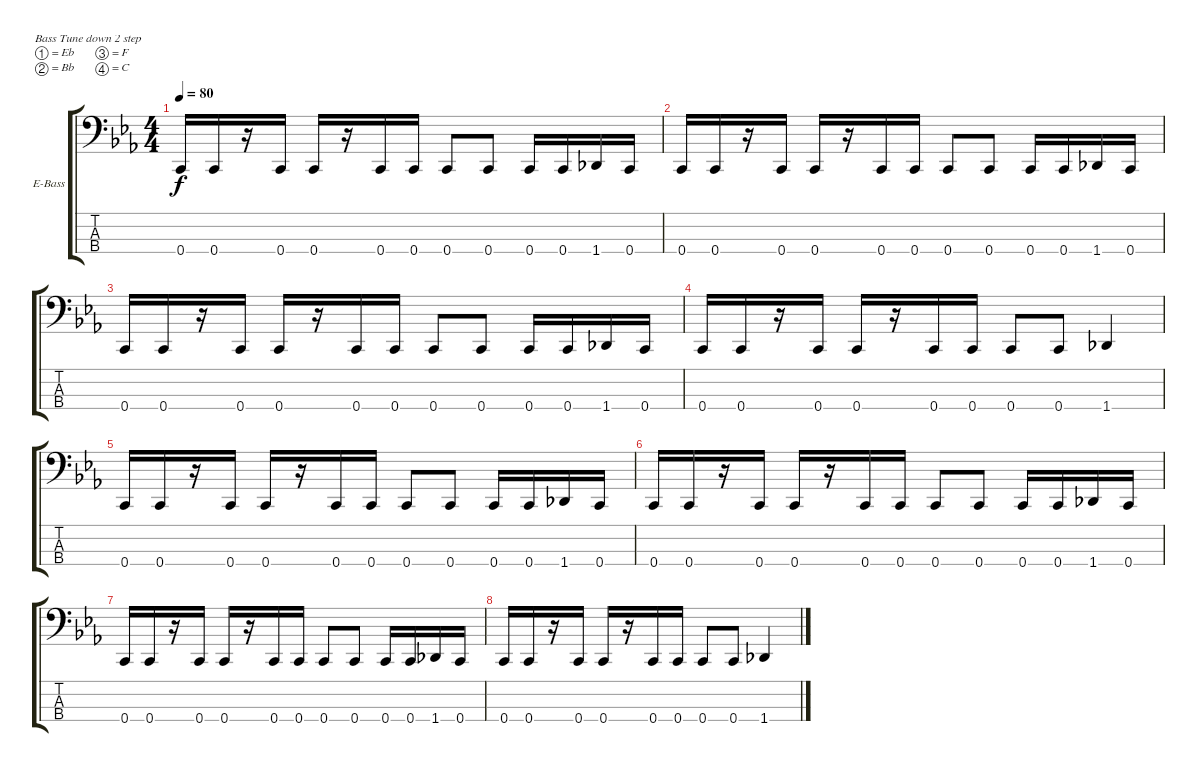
\defaultSystemsLayout 4
\bracketExtendMode groupsimilarinstruments
\firstSystemTrackNameOrientation horizontal
\otherSystemsTrackNameOrientation horizontal
\track ("Electric Bass" "E-Bass") {instrument electricbassfinger}
\staff {score tabs}
\tuning (Eb2 Bb1 F1 C1)
\ts (4 4)
\tempo 80
\clef f4
\scale
0.257848
\ks cminor
0.4.16{dy f} 0.4.16 r.16 0.4.16 0.4.16 r.16 0.4.16 0.4.16 0.4.8 0.4.8 0.4.16 0.4.16 1.4.16 0.4.16 |
\scale
0.257848 0.4.16 0.4.16 r.16 0.4.16 0.4.16 r.16 0.4.16 0.4.16 0.4.8 0.4.8 0.4.16 0.4.16 1.4.16 0.4.16 |
\scale
0.257848 0.4.16 0.4.16 r.16 0.4.16 0.4.16 r.16 0.4.16 0.4.16 0.4.8 0.4.8 0.4.16 0.4.16 1.4.16 0.4.16 |
\scale
0.226457 0.4.16 0.4.16 r.16 0.4.16 0.4.16 r.16 0.4.16 0.4.16 0.4.8 0.4.8 1.4.4 |
\scale
0.257848 0.4.16 0.4.16 r.16 0.4.16 0.4.16 r.16 0.4.16 0.4.16 0.4.8 0.4.8 0.4.16 0.4.16 1.4.16 0.4.16 |
\scale
0.257848 0.4.16 0.4.16 r.16 0.4.16 0.4.16 r.16 0.4.16 0.4.16 0.4.8 0.4.8 0.4.16 0.4.16 1.4.16 0.4.16 |
\scale
0.257848 0.4.16 0.4.16 r.16 0.4.16 0.4.16 r.16 0.4.16 0.4.16 0.4.8 0.4.8 0.4.16 0.4.16 1.4.16 0.4.16 |
\scale
0.226457 0.4.16 0.4.16 r.16 0.4.16 0.4.16 r.16 0.4.16 0.4.16 0.4.8 0.4.8 1.4.4
